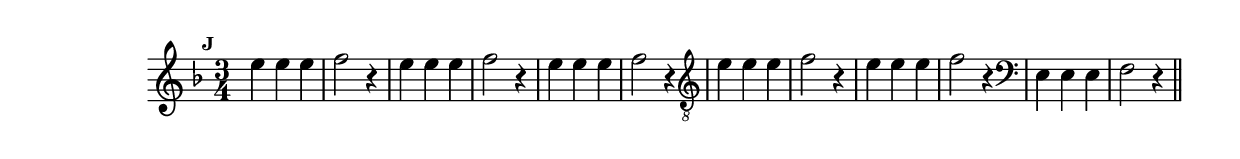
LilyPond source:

%% -*- coding: utf-8 -*-
\version "2.16.0"

%% \header { texidoc="Perguntas e Respostas"}

\relative c'' {

  \override Staff.TimeSignature #'style = #'()
  \time 3/4 
  \override Score.BarNumber #'transparent = ##t
  \override Score.RehearsalMark #'font-size = #-2
  \override Score.BarNumber #'transparent = ##t
  \set Score.markFormatter = #format-mark-numbers
  \key d \minor

  \mark 9

  %% CAVAQUINHO - BANJO
  \tag #'cv {
    e4 e e | f2 r4 
  }

  %% BANDOLIM
  \tag #'bd {
    e4 e e | f2 r4 
  }

  %% VIOLA
  \tag #'va {
    e4 e e | f2 r4 
  }

  %% VIOLÃO TENOR
  \tag #'vt {
    \clef "G_8"
    e,4 e e | f2 r4  
  }

  %% VIOLÃO
  \tag #'vi {
    \clef "G_8"
    e4 e e | f2 r4 
  }

  %% BAIXO - BAIXOLÃO
  \tag #'bx {
    \clef bass
    e,4 e e | f2 r4   
  }


  %% END DOCUMENT
  \bar "||"
}
